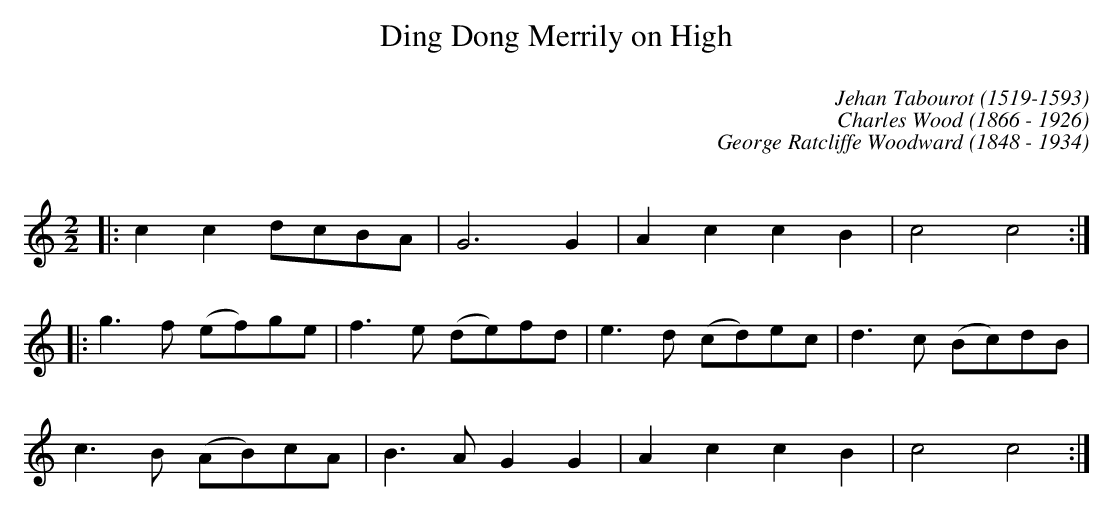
X:1
C:
T: Ding Dong Merrily on High
C: Jehan Tabourot (1519-1593)
C: Charles Wood (1866 - 1926)
C: George Ratcliffe Woodward (1848 - 1934)
C:
M: 2/2
L: 1/8
K: C
V: 1
|: c2c2 dcBA | G6G2 | A2c2 c2B2 | c4 c4 :|
|: g2>f2 (ef)ge | f2>e2 (de)fd | e2>d2 (cd)ec | d2>c2 (Bc)dB |
c2>B2 (AB)cA | B2>A2 G2G2 | A2c2 c2B2 | c4 c4 :|
